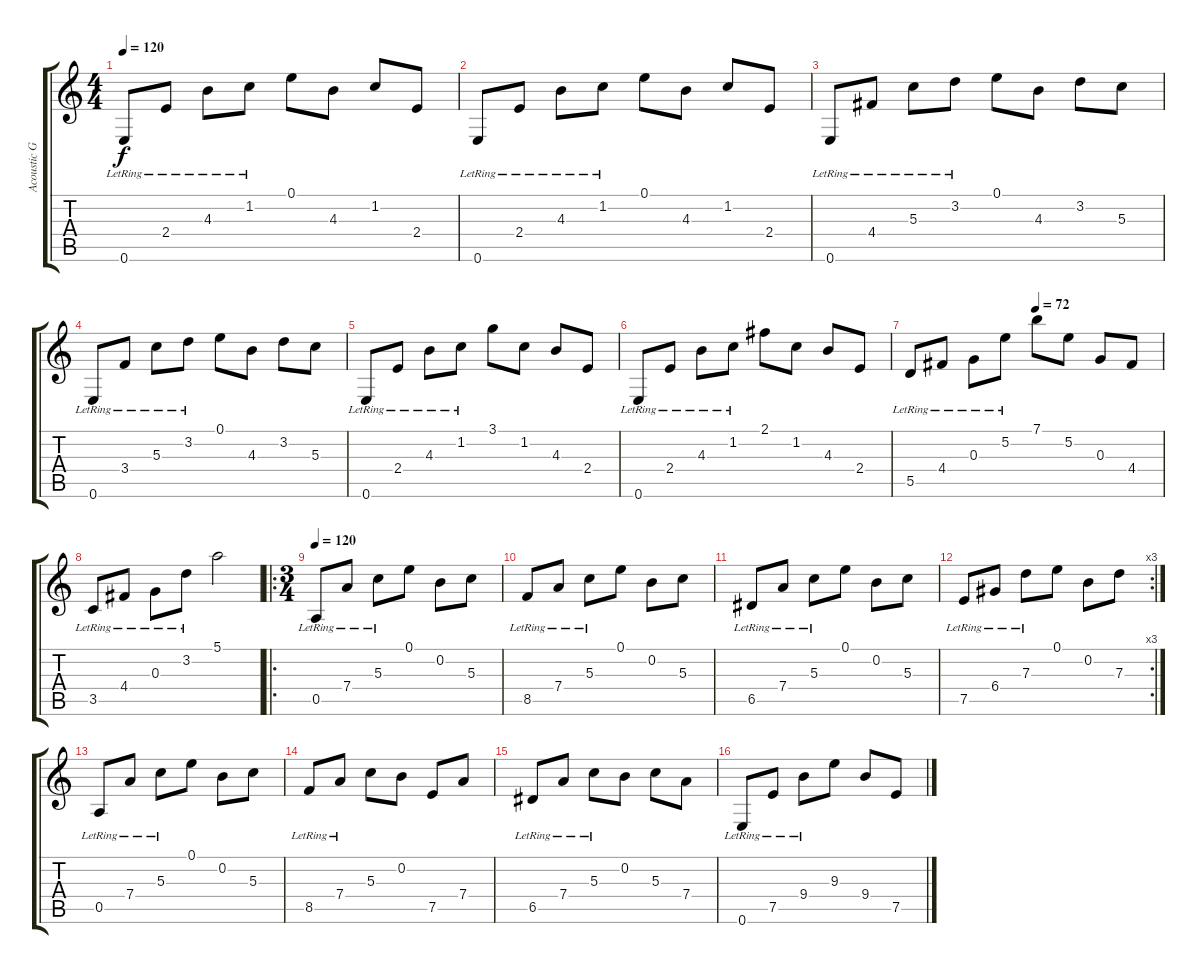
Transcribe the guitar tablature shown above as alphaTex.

\track ("Acoustic Guitar" "Acoustic G") {instrument acousticguitarsteel}
\staff {score tabs}
\tuning (E4 B3 G3 D3 A2 E2) {hide}
\ts (4 4)
\tempo 120
\clef g2
\ks c
0.6{lr}.8{dy f instrument acousticguitarsteel} 2.4{lr}.8 4.3{lr}.8 1.2{lr}.8 0.1.8 4.3.8 1.2.8 2.4.8 |
0.6{lr}.8 2.4{lr}.8 4.3{lr}.8 1.2{lr}.8 0.1.8 4.3.8 1.2.8 2.4.8 |
0.6{lr}.8 4.4{lr}.8 5.3{lr}.8 3.2{lr}.8 0.1.8 4.3.8 3.2.8 5.3.8 |
0.6{lr}.8 3.4{lr}.8 5.3{lr}.8 3.2{lr}.8 0.1.8 4.3.8 3.2.8 5.3.8 |
0.6{lr}.8 2.4{lr}.8 4.3{lr}.8 1.2{lr}.8 3.1.8 1.2.8 4.3.8 2.4.8 |
0.6{lr}.8 2.4{lr}.8 4.3{lr}.8 1.2{lr}.8 2.1.8 1.2.8 4.3.8 2.4.8 |
\tempo (72 0.5)
5.5{lr}.8 4.4{lr}.8 0.3{lr}.8 5.2{lr}.8 7.1.8 5.2.8 0.3.8 4.4.8 |
3.5{lr}.8 4.4{lr}.8 0.3{lr}.8 3.2{lr}.8 5.1.2 |
\ro
\ts (3 4)
\tempo 120
0.5{lr}.8 7.4{lr}.8 5.3{lr}.8 0.1.8 0.2.8 5.3.8 |
8.5{lr}.8 7.4{lr}.8 5.3{lr}.8 0.1.8 0.2.8 5.3.8 |
6.5{lr}.8 7.4{lr}.8 5.3{lr}.8 0.1.8 0.2.8 5.3.8 |
\rc 3
7.5{lr}.8 6.4{lr}.8 7.3{lr}.8 0.1.8 0.2.8 7.3.8 |
0.5{lr}.8 7.4{lr}.8 5.3{lr}.8 0.1.8 0.2.8 5.3.8 |
8.5{lr}.8 7.4{lr}.8 5.3.8 0.2.8 7.5.8 7.4.8 |
6.5{lr}.8 7.4{lr}.8 5.3{lr}.8 0.2.8 5.3.8 7.4.8 |
0.6{lr}.8 7.5{lr}.8 9.4{lr}.8 9.3.8 9.4.8 7.5.8
